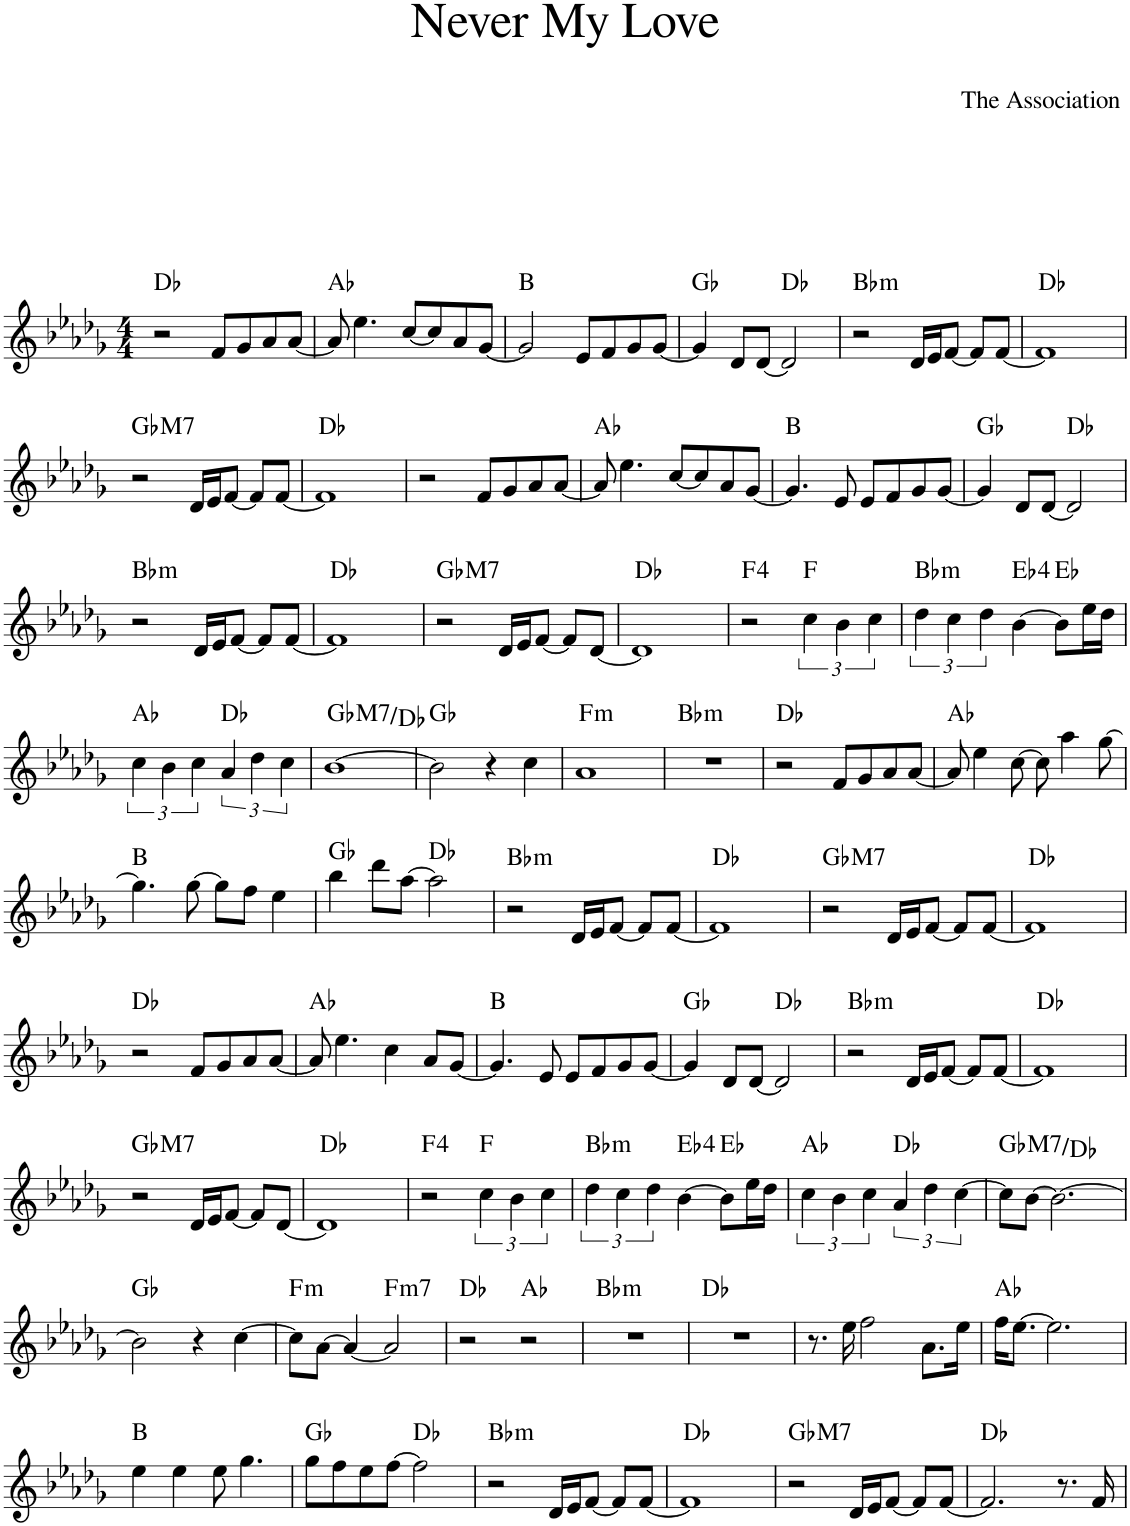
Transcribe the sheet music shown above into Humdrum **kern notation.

**kern	**harte
*part1	*part1
*staff1	*
*I"Piano	*
*I'Pno.	*
*clefG2	*
*k[b-e-a-d-g-]	*
*M4/4	*
=1	=1
2r	Db:maj
8f/L	.
8g-/	.
8a-/	.
[8a-/J	.
=2	=2
8a-/]	Ab:maj
4.ee-\	.
[8cc/L	.
8cc/]	.
8a-/	.
[8g-/J	.
=3	=3
2g-/]	B:maj
8e-/L	.
8f/	.
8g-/	.
[8g-/J	.
=4	=4
4g-/]	Gb:maj
8d-/L	.
[8d-/J	.
2d-/]	Db:maj
=5	=5
!	!LO:H:kt=m
2r	Bb:min
16d-/LL	.
16e-/J	.
[8f/J	.
8f/L]	.
[8f/J	.
=6	=6
1f]	Db:maj
!!LO:LB:g=z
=7	=7
!	!LO:H:kt=M7
2r	Gb:maj7
16d-/LL	.
16e-/J	.
[8f/J	.
8f/L]	.
[8f/J	.
=8	=8
1f]	Db:maj
=9	=9
2r	.
8f/L	.
8g-/	.
8a-/	.
[8a-/J	.
=10	=10
8a-/]	Ab:maj
4.ee-\	.
[8cc/L	.
8cc/]	.
8a-/	.
[8g-/J	.
=11	=11
4.g-/]	B:maj
8e-/	.
8e-/L	.
8f/	.
8g-/	.
[8g-/J	.
=12	=12
4g-/]	Gb:maj
8d-/L	.
[8d-/J	.
2d-/]	Db:maj
!!LO:LB:g=z
=13	=13
!	!LO:H:kt=m
2r	Bb:min
16d-/LL	.
16e-/J	.
[8f/J	.
8f/L]	.
[8f/J	.
=14	=14
1f]	Db:maj
=15	=15
!	!LO:H:kt=M7
2r	Gb:maj7
16d-/LL	.
16e-/J	.
[8f/J	.
8f/L]	.
[8d-/J	.
=16	=16
1d-]	Db:maj
=17	=17
2r	F:maj(4)
6cc\	F:maj
6b-\	.
6cc\	.
=18	=18
!	!LO:H:kt=m
6dd-\	Bb:min
6cc\	.
6dd-\	.
[4b-\	Eb:maj(4)
8b-\L]	Eb:maj
16ee-\L	.
16dd-\JJ	.
!!LO:LB:g=z
=19	=19
6cc\	Ab:maj
6b-\	.
6cc\	.
6a-/	Db:maj
6dd-\	.
6cc\	.
=20	=20
!	!LO:H:kt=M7
[1b-	Gb:maj7/5
=21	=21
2b-\]	Gb:maj
4r	.
4cc\	.
=22	=22
!	!LO:H:kt=m
1a-	F:min
=23	=23
!	!LO:H:kt=m
1r	Bb:min
=24	=24
2r	Db:maj
8f/L	.
8g-/	.
8a-/	.
[8a-/J	.
=25	=25
8a-/]	Ab:maj
4ee-\	.
[8cc\	.
8cc\]	.
4aa-\	.
[8gg-\	.
!!LO:LB:g=z
=26	=26
4.gg-\]	B:maj
[8gg-\	.
8gg-\L]	.
8ff\J	.
4ee-\	.
=27	=27
4bb-\	Gb:maj
8ddd-\L	.
[8aa-\J	.
2aa-\]	Db:maj
=28	=28
!	!LO:H:kt=m
2r	Bb:min
16d-/LL	.
16e-/J	.
[8f/J	.
8f/L]	.
[8f/J	.
=29	=29
1f]	Db:maj
=30	=30
!	!LO:H:kt=M7
2r	Gb:maj7
16d-/LL	.
16e-/J	.
[8f/J	.
8f/L]	.
[8f/J	.
=31	=31
1f]	Db:maj
!!LO:LB:g=z
=32	=32
2r	Db:maj
8f/L	.
8g-/	.
8a-/	.
[8a-/J	.
=33	=33
8a-/]	Ab:maj
4.ee-\	.
4cc\	.
8a-/L	.
[8g-/J	.
=34	=34
4.g-/]	B:maj
8e-/	.
8e-/L	.
8f/	.
8g-/	.
[8g-/J	.
=35	=35
4g-/]	Gb:maj
8d-/L	.
[8d-/J	.
2d-/]	Db:maj
=36	=36
!	!LO:H:kt=m
2r	Bb:min
16d-/LL	.
16e-/J	.
[8f/J	.
8f/L]	.
[8f/J	.
=37	=37
1f]	Db:maj
!!LO:LB:g=z
=38	=38
!	!LO:H:kt=M7
2r	Gb:maj7
16d-/LL	.
16e-/J	.
[8f/J	.
8f/L]	.
[8d-/J	.
=39	=39
1d-]	Db:maj
=40	=40
2r	F:maj(4)
6cc\	F:maj
6b-\	.
6cc\	.
=41	=41
!	!LO:H:kt=m
6dd-\	Bb:min
6cc\	.
6dd-\	.
[4b-\	Eb:maj(4)
8b-\L]	Eb:maj
16ee-\L	.
16dd-\JJ	.
=42	=42
6cc\	Ab:maj
6b-\	.
6cc\	.
6a-/	Db:maj
6dd-\	.
[6cc\	.
=43	=43
!	!LO:H:kt=M7
8cc\L]	Gb:maj7/5
[8b-\J	.
2.b-\_	.
!!LO:LB:g=z
=44	=44
2b-\]	Gb:maj
4r	.
[4cc\	.
=45	=45
!	!LO:H:kt=m
8cc\L]	F:min
[8a-\J	.
4a-/_	.
!	!LO:H:kt=m7
2a-/]	F:min7
=46	=46
2r	Db:maj
2r	Ab:maj
=47	=47
!	!LO:H:kt=m
1r	Bb:min
=48	=48
1r	Db:maj
=49	=49
8.r	.
16ee-\	.
2ff\	.
8.a-\L	.
16ee-\Jk	.
=50	=50
16ff\KL	Ab:maj
[8.ee-\J	.
2.ee-\]	.
!!LO:LB:g=z
=51	=51
4ee-\	B:maj
4ee-\	.
8ee-\	.
4.gg-\	.
=52	=52
8gg-\L	Gb:maj
8ff\	.
8ee-\	.
[8ff\J	.
2ff\]	Db:maj
=53	=53
!	!LO:H:kt=m
2r	Bb:min
16d-/LL	.
16e-/J	.
[8f/J	.
8f/L]	.
[8f/J	.
=54	=54
1f]	Db:maj
=55	=55
!	!LO:H:kt=M7
2r	Gb:maj7
16d-/LL	.
16e-/J	.
[8f/J	.
8f/L]	.
[8f/J	.
=56	=56
2.f/]	Db:maj
8.r	.
16f/	.
=	=
*-	*-
